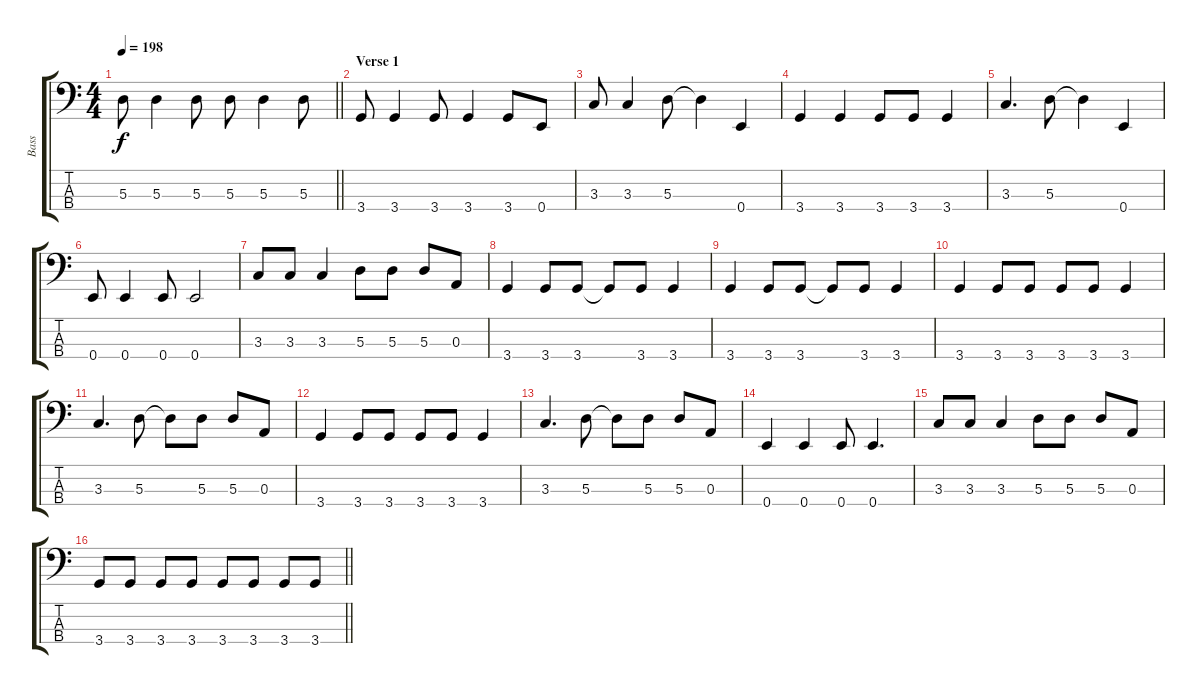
\track ("Bass" "Bass") {instrument electricbassfinger}
\staff {score tabs}
\tuning (G2 D2 A1 E1) {hide}
\ts (4 4)
\tempo 198
\clef f4
\barLineRight lightlight
\ks c
5.3.8{dy f} 5.3.4 5.3.8 5.3.8 5.3.4 5.3.8 |
\section ("" "Verse 1")
3.4.8 3.4.4 3.4.8 3.4.4 3.4.8 0.4.8 |
3.3.8 3.3.4 5.3.8 5.3{t}.4 0.4.4 |
3.4.4 3.4.4 3.4.8 3.4.8 3.4.4 |
3.3.4{d} 5.3.8 5.3{t}.4 0.4.4 |
0.4.8 0.4.4 0.4.8 0.4.2 |
3.3.8 3.3.8 3.3.4 5.3.8 5.3.8 5.3.8 0.3.8 |
3.4.4 3.4.8 3.4.8 3.4{t}.8 3.4.8 3.4.4 |
3.4.4 3.4.8 3.4.8 3.4{t}.8 3.4.8 3.4.4 |
3.4.4 3.4.8 3.4.8 3.4.8 3.4.8 3.4.4 |
3.3.4{d} 5.3.8 5.3{t}.8 5.3.8 5.3.8 0.3.8 |
3.4.4 3.4.8 3.4.8 3.4.8 3.4.8 3.4.4 |
3.3.4{d} 5.3.8 5.3{t}.8 5.3.8 5.3.8 0.3.8 |
0.4.4 0.4.4 0.4.8 0.4.4{d} |
3.3.8 3.3.8 3.3.4 5.3.8 5.3.8 5.3.8 0.3.8 |
\barLineRight lightlight
3.4.8 3.4.8 3.4.8 3.4.8 3.4.8 3.4.8 3.4.8 3.4.8
